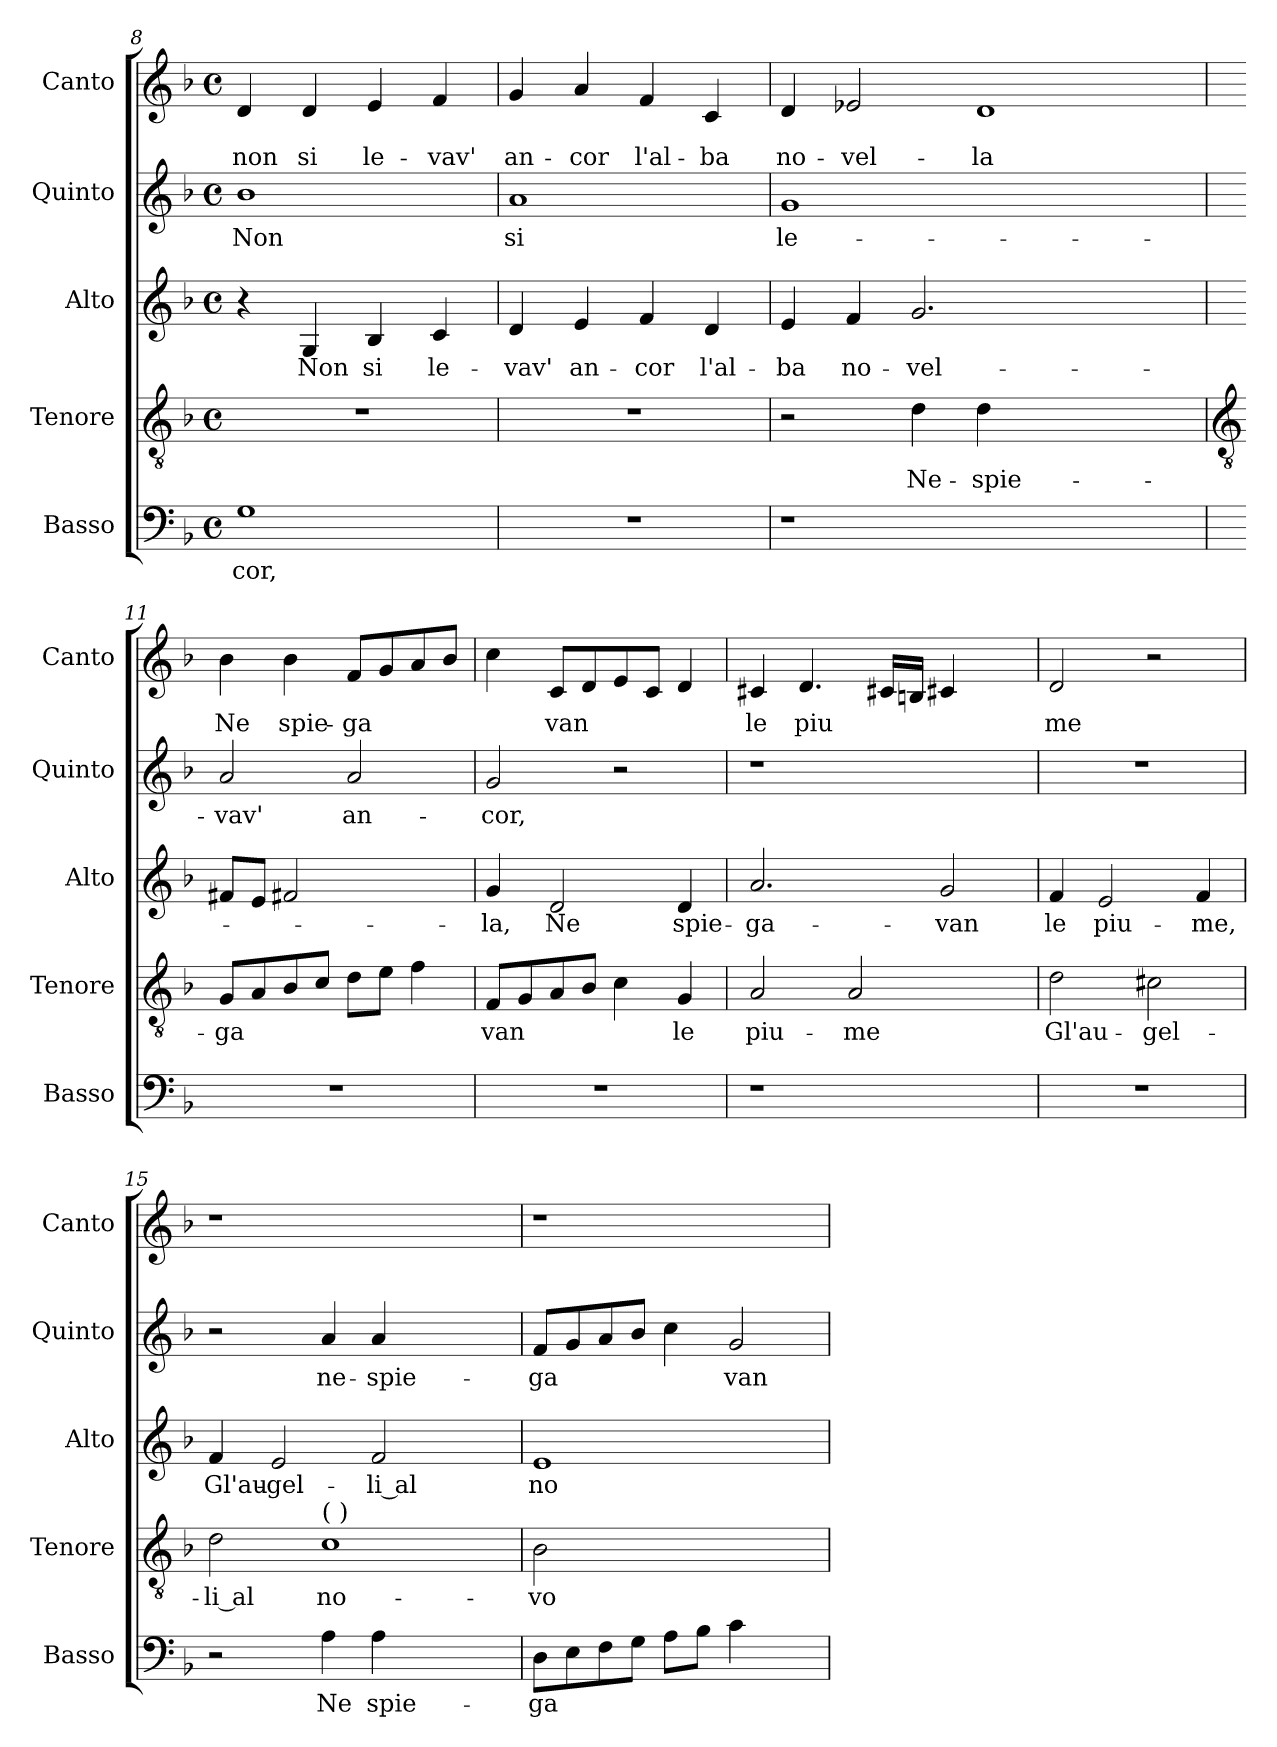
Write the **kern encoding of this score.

**kern	**text	**kern	**text	**kern	**text	**kern	**text	**kern	**text	**text
*part5	*part5	*part4	*part4	*part3	*part3	*part2	*part2	*part1	*part1	*part1
*staff5	*staff5	*staff4	*staff4	*staff3	*staff3	*staff2	*staff2	*staff1	*staff1	*staff1
*I"Basso	*	*I"Tenore	*	*I"Alto	*	*I"Quinto	*	*I"Canto	*	*
*I'Basso	*	*I'Tenore	*	*I'Alto	*	*I'Quinto	*	*I'Canto	*	*
*clefF4	*	*clefGv2	*	*clefG2	*	*clefG2	*	*clefG2	*	*
*k[b-]	*	*k[b-]	*	*k[b-]	*	*k[b-]	*	*k[b-]	*	*
*F:	*	*F:	*	*F:	*	*F:	*	*F:	*	*
*M4/4	*	*M4/4	*	*M4/4	*	*M4/4	*	*M4/4	*	*
*met(c)	*	*met(c)	*	*met(c)	*	*met(c)	*	*met(c)	*	*
=8	=8	=8	=8	=8	=8	=8	=8	=8	=8	=8
!	!LO:LY:b	!	!	!	!	!	!LO:LY:b	!	!	!LO:LY:b
1G	-cor,	1r	.	4r	.	1b-	Non	4d	.	non
!	!	!	!	!	!LO:LY:b	!	!	!	!	!LO:LY:b
.	.	.	.	4G	Non	.	.	4d	.	si
!	!	!	!	!	!LO:LY:b	!	!	!	!	!LO:LY:b
.	.	.	.	4B-	si	.	.	4e	.	le-
!	!	!	!	!	!LO:LY:b	!	!	!	!	!LO:LY:b
.	.	.	.	4c	le-	.	.	4f	.	-vav'
=9	=9	=9	=9	=9	=9	=9	=9	=9	=9	=9
!	!	!	!	!	!LO:LY:b	!	!LO:LY:b	!	!	!LO:LY:b
1r	.	1r	.	4d	-vav'	1a	si	4g	.	an-
!	!	!	!	!	!LO:LY:b	!	!	!	!	!LO:LY:b
.	.	.	.	4e	an-	.	.	4a	.	-cor
!	!	!	!	!	!LO:LY:b	!	!	!	!	!LO:LY:b
.	.	.	.	4f	-cor	.	.	4f	.	l'al-
!	!	!	!	!	!LO:LY:b	!	!	!	!	!LO:LY:b
.	.	.	.	4d	l'al-	.	.	4c	.	-ba
=10	=10	=10	=10	=10	=10	=10	=10	=10	=10	=10
!	!	!	!	!	!LO:LY:b	!	!LO:LY:b	!	!	!LO:LY:b
1r	.	2r	.	4e	-ba	1g	le-	4d	.	no-
!	!	!	!	!	!LO:LY:b	!	!	!	!	!LO:LY:b
.	.	.	.	4f	no-	.	.	2e-X	.	-vel-
!	!	!	!LO:LY:b	!	!LO:LY:b	!	!	!	!	!
.	.	4d	Ne-	2.g	-vel-	.	.	.	.	.
!	!	!	!LO:LY:b	!	!	!	!	!	!	!LO:LY:b
.	.	4d	-spie-	.	.	.	.	1d	.	-la
2.ryy	.	2.ryy	.	.	.	2.ryy	.	.	.	.
.	.	.	.	2ryy	.	.	.	.	.	.
!!LO:LB:g=z
=11	=11	=11	=11	=11	=11	=11	=11	=11	=11	=11
*	*	*clefGv2	*	*	*	*	*	*	*	*
!	!	!	!LO:LY:b	!	!	!	!LO:LY:b	!	!LO:LY:b	!
1r	.	8GL	-ga	8f#XL	.	2a	-vav'	4b-	Ne	.
.	.	8A	.	8eJ	.	.	.	.	.	.
!	!	!	!	!	!	!	!	!	!LO:LY:b	!
.	.	8B-	.	2f#X	.	.	.	4b-	spie-	.
.	.	8cJ	.	.	.	.	.	.	.	.
!	!	!	!	!	!	!	!LO:LY:b	!	!LO:LY:b	!
.	.	8dL	.	.	.	2a	an-	8fL	-ga	.
.	.	8eJ	.	.	.	.	.	8g	.	.
.	.	4f	.	4ryy	.	.	.	8a	.	.
.	.	.	.	.	.	.	.	8b-J	.	.
!!LO:LB:g=z
=12	=12	=12	=12	=12	=12	=12	=12	=12	=12	=12
!	!	!	!LO:LY:b	!	!LO:LY:b	!	!LO:LY:b	!	!	!
1r	.	8FL	van	4g	-la,	2g	-cor,	4cc	.	.
.	.	8G	.	.	.	.	.	.	.	.
!	!	!	!	!	!LO:LY:b	!	!	!	!LO:LY:b	!
.	.	8A	.	2d	Ne	.	.	8cL	van	.
.	.	8B-J	.	.	.	.	.	8d	.	.
.	.	4c	.	.	.	2r	.	8e	.	.
.	.	.	.	.	.	.	.	8cJ	.	.
!	!	!	!LO:LY:b	!	!LO:LY:b	!	!	!	!	!
.	.	4G	le	4d	spie-	.	.	4d	.	.
=13	=13	=13	=13	=13	=13	=13	=13	=13	=13	=13
!	!	!	!LO:LY:b	!	!LO:LY:b	!	!	!	!LO:LY:b	!
1r	.	2A	piu-	2.a	-ga-	1r	.	4c#X	le	.
!	!	!	!	!	!	!	!	!	!LO:LY:b	!
.	.	.	.	.	.	.	.	4.d	piu	.
!	!	!	!LO:LY:b	!	!	!	!	!	!	!
.	.	2A	-me	.	.	.	.	.	.	.
.	.	.	.	.	.	.	.	16c#XLL	.	.
.	.	.	.	.	.	.	.	16BJJ	.	.
!	!	!	!	!	!LO:LY:b	!	!	!	!	!
.	.	.	.	2g	-van	.	.	4c#X	.	.
4ryy	.	4ryy	.	.	.	4ryy	.	4ryy	.	.
=14	=14	=14	=14	=14	=14	=14	=14	=14	=14	=14
!	!	!	!LO:LY:b	!	!LO:LY:b	!	!	!	!LO:LY:b	!
1r	.	2d	Gl'au-	4f	le	1r	.	2d	me	.
!	!	!	!	!	!LO:LY:b	!	!	!	!	!
.	.	.	.	2e	piu-	.	.	.	.	.
!	!	!	!LO:LY:b	!	!	!	!	!	!	!
.	.	2c#X	-gel-	.	.	.	.	2r	.	.
!	!	!	!	!	!LO:LY:b	!	!	!	!	!
.	.	.	.	4f	-me,	.	.	.	.	.
=15	=15	=15	=15	=15	=15	=15	=15	=15	=15	=15
!	!	!	!LO:LY:b	!	!LO:LY:b	!	!	!	!	!
2r	.	2d	-li al	4f	Gl'au-	2r	.	1r	.	.
!	!	!	!	!	!LO:LY:b	!	!	!	!	!
.	.	.	.	2e	-gel-	.	.	.	.	.
!	!	!LO:TX:a:t=(  )	!	!	!	!	!	!	!	!
!	!LO:LY:b	!	!LO:LY:b	!	!	!	!LO:LY:b	!	!	!
4A	Ne	1c	no-	.	.	4a	ne-	.	.	.
!	!LO:LY:b	!	!	!	!LO:LY:b	!	!LO:LY:b	!	!	!
4A	spie-	.	.	2f	-li al	4a	-spie-	.	.	.
2ryy	.	.	.	.	.	2ryy	.	2ryy	.	.
.	.	.	.	4ryy	.	.	.	.	.	.
=16	=16	=16	=16	=16	=16	=16	=16	=16	=16	=16
!	!LO:LY:b	!	!LO:LY:b	!	!LO:LY:b	!	!LO:LY:b	!	!	!
8DL	-ga	2B-	-vo	1e	no-	8fL	-ga	1r	.	.
8E	.	.	.	.	.	8g	.	.	.	.
8F	.	.	.	.	.	8a	.	.	.	.
8GJ	.	.	.	.	.	8b-J	.	.	.	.
8AL	.	2.ryy	.	.	.	4cc	.	.	.	.
8B-J	.	.	.	.	.	.	.	.	.	.
!	!	!	!	!	!	!	!LO:LY:b	!	!	!
4c	.	.	.	.	.	2g	van	.	.	.
4ryy	.	.	.	4ryy	.	.	.	4ryy	.	.
=	=	=	=	=	=	=	=	=	=	=
*-	*-	*-	*-	*-	*-	*-	*-	*-	*-	*-
